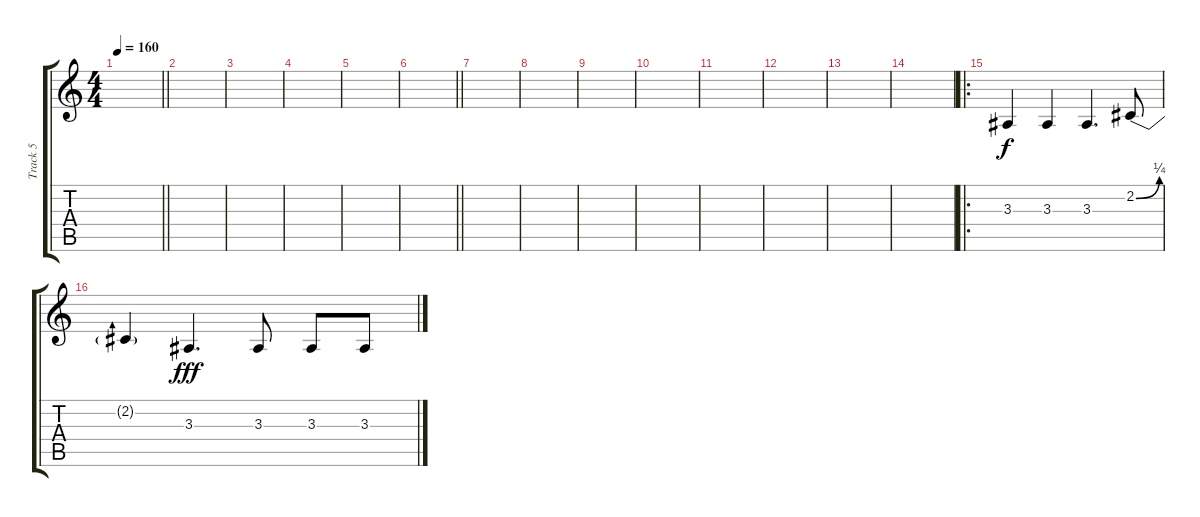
\track ("Track 5" "Track 5") {instrument lead2sawtooth}
\staff {score tabs}
\tuning (E4 B3 G3 D3 A2 E2) {hide}
\ts (4 4)
\tempo 160
\clef g2
\barLineRight lightlight
\ks c
|
|
|
|
|
\barLineRight lightlight
|
|
|
|
|
|
|
|
|
\ro
3.3.4 3.3.4 3.3.4{d} 2.2{be (bend 0 0 60 1)}.8 |
2.2{t}.4{dy f} 3.3.4{d dy fff} 3.3.8 3.3.8 3.3.8
